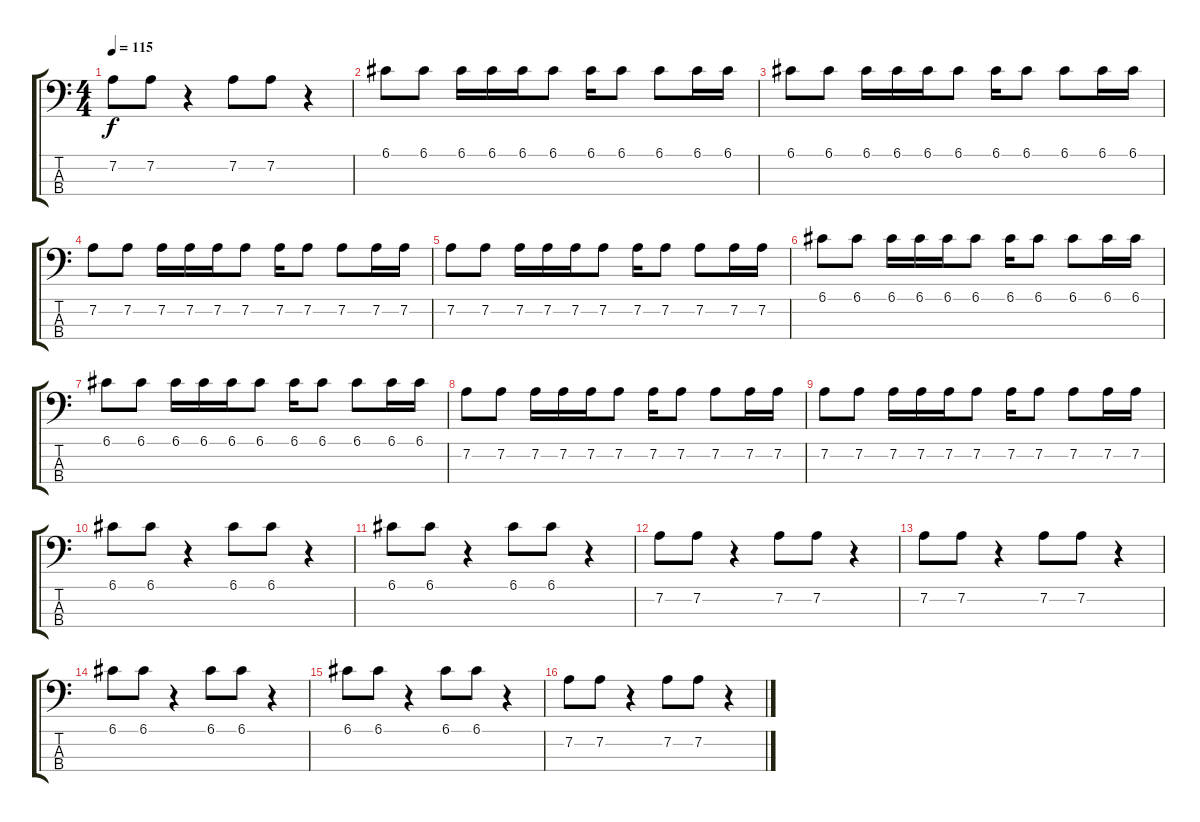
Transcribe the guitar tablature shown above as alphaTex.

\track "" {instrument electricbassfinger}
\staff {score tabs}
\tuning (G2 D2 A1 E1) {hide}
\ts (4 4)
\tempo 115
\clef f4
\ks c
7.2.8{dy f} 7.2.8 r.4 7.2.8 7.2.8 r.4 |
6.1.8 6.1.8 6.1.16 6.1.16 6.1.16 6.1.8 6.1.16 6.1.8 6.1.8 6.1.16 6.1.16 |
6.1.8 6.1.8 6.1.16 6.1.16 6.1.16 6.1.8 6.1.16 6.1.8 6.1.8 6.1.16 6.1.16 |
7.2.8 7.2.8 7.2.16 7.2.16 7.2.16 7.2.8 7.2.16 7.2.8 7.2.8 7.2.16 7.2.16 |
7.2.8 7.2.8 7.2.16 7.2.16 7.2.16 7.2.8 7.2.16 7.2.8 7.2.8 7.2.16 7.2.16 |
6.1.8 6.1.8 6.1.16 6.1.16 6.1.16 6.1.8 6.1.16 6.1.8 6.1.8 6.1.16 6.1.16 |
6.1.8 6.1.8 6.1.16 6.1.16 6.1.16 6.1.8 6.1.16 6.1.8 6.1.8 6.1.16 6.1.16 |
7.2.8 7.2.8 7.2.16 7.2.16 7.2.16 7.2.8 7.2.16 7.2.8 7.2.8 7.2.16 7.2.16 |
7.2.8 7.2.8 7.2.16 7.2.16 7.2.16 7.2.8 7.2.16 7.2.8 7.2.8 7.2.16 7.2.16 |
6.1.8 6.1.8 r.4 6.1.8 6.1.8 r.4 |
6.1.8 6.1.8 r.4 6.1.8 6.1.8 r.4 |
7.2.8 7.2.8 r.4 7.2.8 7.2.8 r.4 |
7.2.8 7.2.8 r.4 7.2.8 7.2.8 r.4 |
6.1.8 6.1.8 r.4 6.1.8 6.1.8 r.4 |
6.1.8 6.1.8 r.4 6.1.8 6.1.8 r.4 |
7.2.8 7.2.8 r.4 7.2.8 7.2.8 r.4
